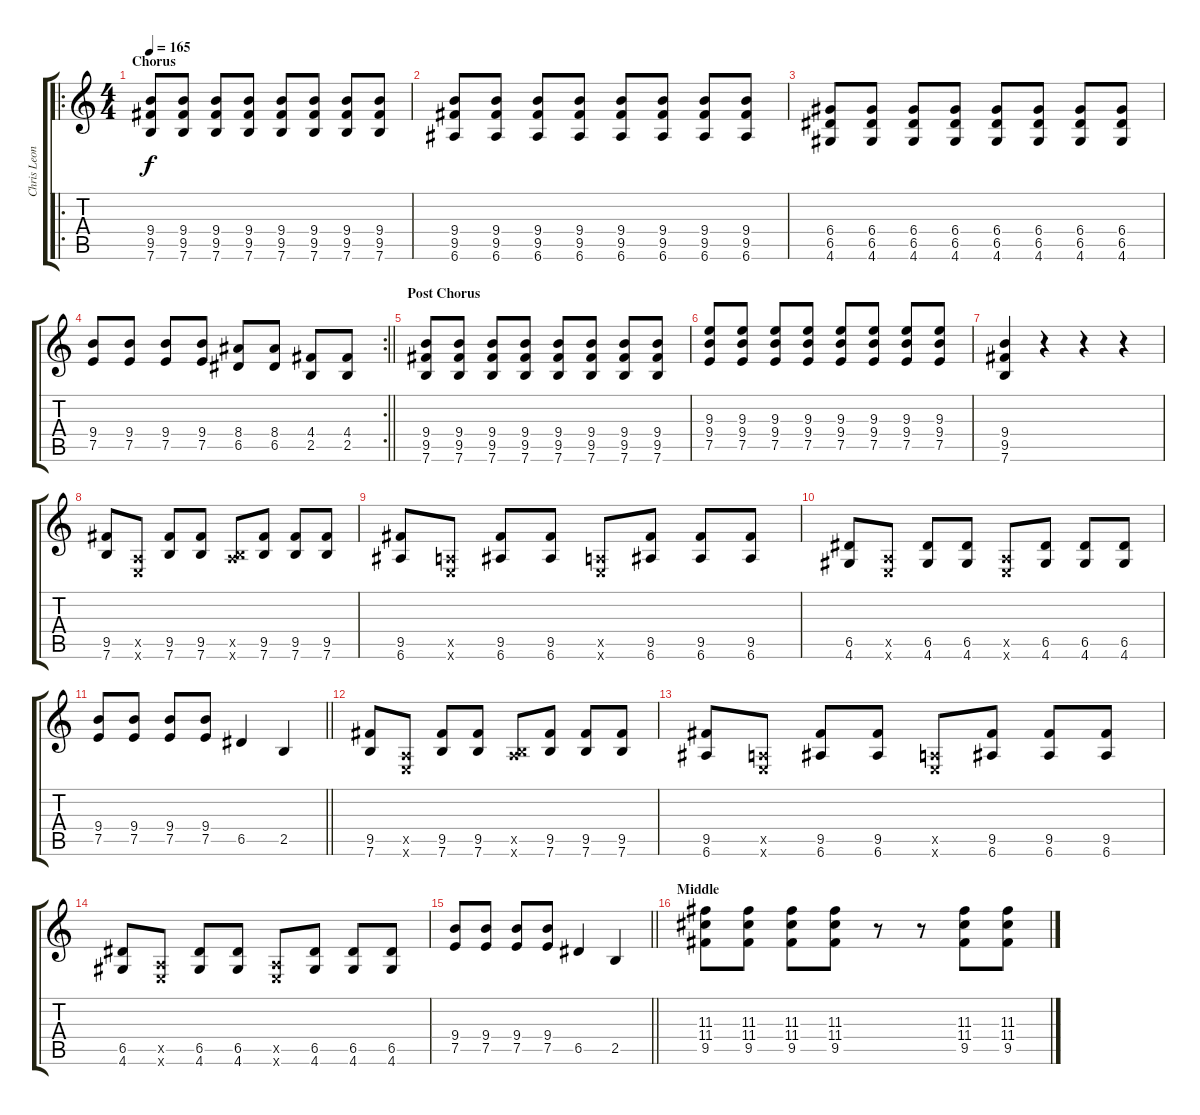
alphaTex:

\track ("Chris Leonard (3rd Guitarist)" "Chris Leon") {instrument distortionguitar}
\staff {score tabs}
\tuning (E4 B3 G3 D3 A2 E2) {hide}
\ro
\ts (4 4)
\section ("" "Chorus")
\tempo 165
\clef g2
\ks c
(9.4 9.5 7.6).8{dy f} (9.4 9.5 7.6).8 (9.4 9.5 7.6).8 (9.4 9.5 7.6).8 (9.4 9.5 7.6).8 (9.4 9.5 7.6).8 (9.4 9.5 7.6).8 (9.4 9.5 7.6).8 |
(9.4 9.5 6.6).8 (9.4 9.5 6.6).8 (9.4 9.5 6.6).8 (9.4 9.5 6.6).8 (9.4 9.5 6.6).8 (9.4 9.5 6.6).8 (9.4 9.5 6.6).8 (9.4 9.5 6.6).8 |
(6.4 6.5 4.6).8 (6.4 6.5 4.6).8 (6.4 6.5 4.6).8 (6.4 6.5 4.6).8 (6.4 6.5 4.6).8 (6.4 6.5 4.6).8 (6.4 6.5 4.6).8 (6.4 6.5 4.6).8 |
\rc 2
\barLineRight lightlight
(9.4 7.5).8 (9.4 7.5).8 (9.4 7.5).8 (9.4 7.5).8 (8.4 6.5).8 (8.4 6.5).8 (4.4 2.5).8 (4.4 2.5).8 |
\section ("" "Post Chorus")
(9.4 9.5 7.6).8 (9.4 9.5 7.6).8 (9.4 9.5 7.6).8 (9.4 9.5 7.6).8 (9.4 9.5 7.6).8 (9.4 9.5 7.6).8 (9.4 9.5 7.6).8 (9.4 9.5 7.6).8 |
(9.3 9.4 7.5).8 (9.3 9.4 7.5).8 (9.3 9.4 7.5).8 (9.3 9.4 7.5).8 (9.3 9.4 7.5).8 (9.3 9.4 7.5).8 (9.3 9.4 7.5).8 (9.3 9.4 7.5).8 |
(9.4 9.5 7.6).4 r.4 r.4 r.4 |
(9.5 7.6).8 (0.5{x} 0.6{x}).8 (9.5 7.6).8 (9.5 7.6).8 (0.5{x} 7.6{x}).8 (9.5 7.6).8 (9.5 7.6).8 (9.5 7.6).8 |
(9.5 6.6).8 (0.5{x} 0.6{x}).8 (9.5 6.6).8 (9.5 6.6).8 (0.5{x} 0.6{x}).8 (9.5 6.6).8 (9.5 6.6).8 (9.5 6.6).8 |
(6.5 4.6).8 (0.5{x} 0.6{x}).8 (6.5 4.6).8 (6.5 4.6).8 (0.5{x} 0.6{x}).8 (6.5 4.6).8 (6.5 4.6).8 (6.5 4.6).8 |
\barLineRight lightlight
(9.4 7.5).8 (9.4 7.5).8 (9.4 7.5).8 (9.4 7.5).8 6.5.4 2.5.4 |
(9.5 7.6).8 (0.5{x} 0.6{x}).8 (9.5 7.6).8 (9.5 7.6).8 (0.5{x} 7.6{x}).8 (9.5 7.6).8 (9.5 7.6).8 (9.5 7.6).8 |
(9.5 6.6).8 (0.5{x} 0.6{x}).8 (9.5 6.6).8 (9.5 6.6).8 (0.5{x} 0.6{x}).8 (9.5 6.6).8 (9.5 6.6).8 (9.5 6.6).8 |
(6.5 4.6).8 (0.5{x} 0.6{x}).8 (6.5 4.6).8 (6.5 4.6).8 (0.5{x} 0.6{x}).8 (6.5 4.6).8 (6.5 4.6).8 (6.5 4.6).8 |
\barLineRight lightlight
(9.4 7.5).8 (9.4 7.5).8 (9.4 7.5).8 (9.4 7.5).8 6.5.4 2.5.4 |
\section ("" "Middle")
(11.3 11.4 9.5).8 (11.3 11.4 9.5).8 (11.3 11.4 9.5).8 (11.3 11.4 9.5).8 r.8 r.8 (11.3 11.4 9.5).8 (11.3 11.4 9.5).8
